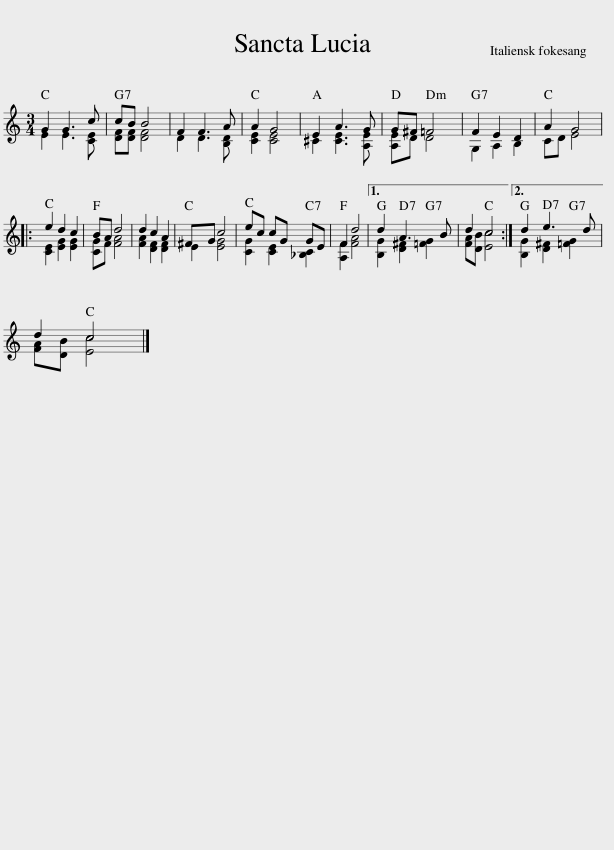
X:1
%%score ( 1 2 )
L:1/8
M:3/4
I:linebreak $
K:C
V:1 treble
V:2 treble
V:1
 G2 G3 c | cB B4 | F2 F3 A | A2 G4 | E2 A3 G | %5
 G^F =F4 | F2 E2 D2 | A2 G4 |:$ e2 d2 c2 | BA d4 | %10
 d2 c2 A2 | ^FG c4 | ec cG GE | F2 d4 |1 d2 A3 B | %15
 d2 c4 :|2 d2 e3 d ||$ d2 c4 |] %18
V:2
 E2 E3 [CE] | [DF][DF] [DF]4 | D2 D3 [B,D] | [CE]2 [CE]4 | ^C2 [CE]3 [A,E] | %5
 [A,E]D D4 | G,2 A,2 B,2 | CD E4 |:$ [CE]2 [EG]2 [EG]2 | [CG]F [FA]4 | %10
 [FA]2 [DF]2 [DF]2 | E2 [EG]4 | [CG]2 [CE]2 [_B,C]2 | [A,F]2 [FA]4 |1 [B,G]2 [D^F]2 [=FG]2 | %15
 [FA][DB] [Ec]4 :|2 [B,G]2 [D^F]2 [=FG]2 ||$ [FA][DB] [Ec]4 |] %18
